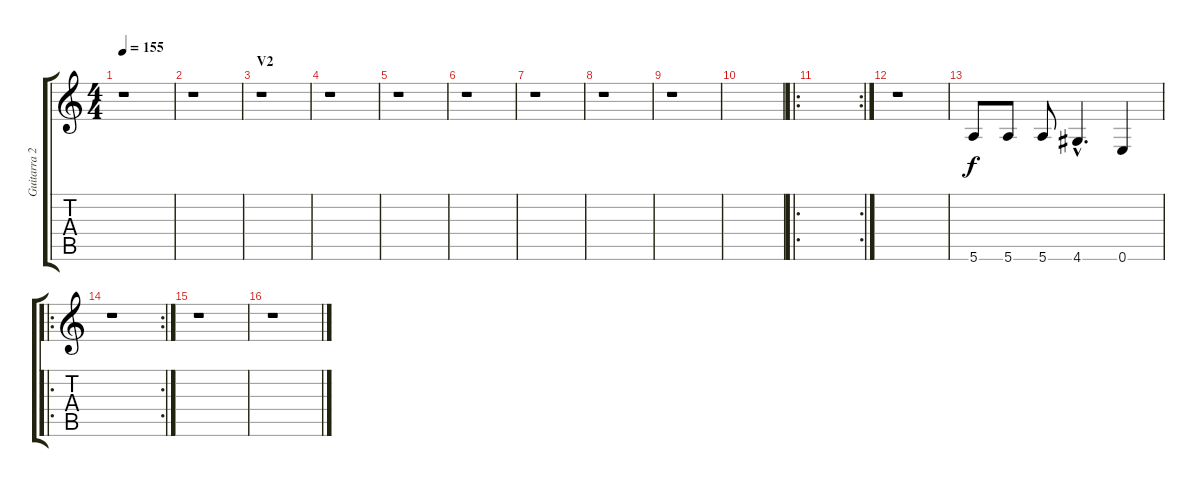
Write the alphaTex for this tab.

\track ("Guitarra 2" "Guitarra 2") {instrument distortionguitar}
\staff {score tabs}
\tuning (E4 B3 G3 D3 A2 E2) {hide}
\ts (4 4)
\tempo 155
\clef g2
\ks c
r.1{dy f} |
r.1 |
\section ("" "V2")
r.1 |
r.1 |
r.1 |
r.1 |
r.1 |
r.1 |
r.1 |
|
\ro
\rc 2
|
r.1 |
5.6.8 5.6.8 5.6.8 4.6{hac}.4{d} 0.6.4 |
\ro
\rc 2
r.1 |
r.1 |
r.1
